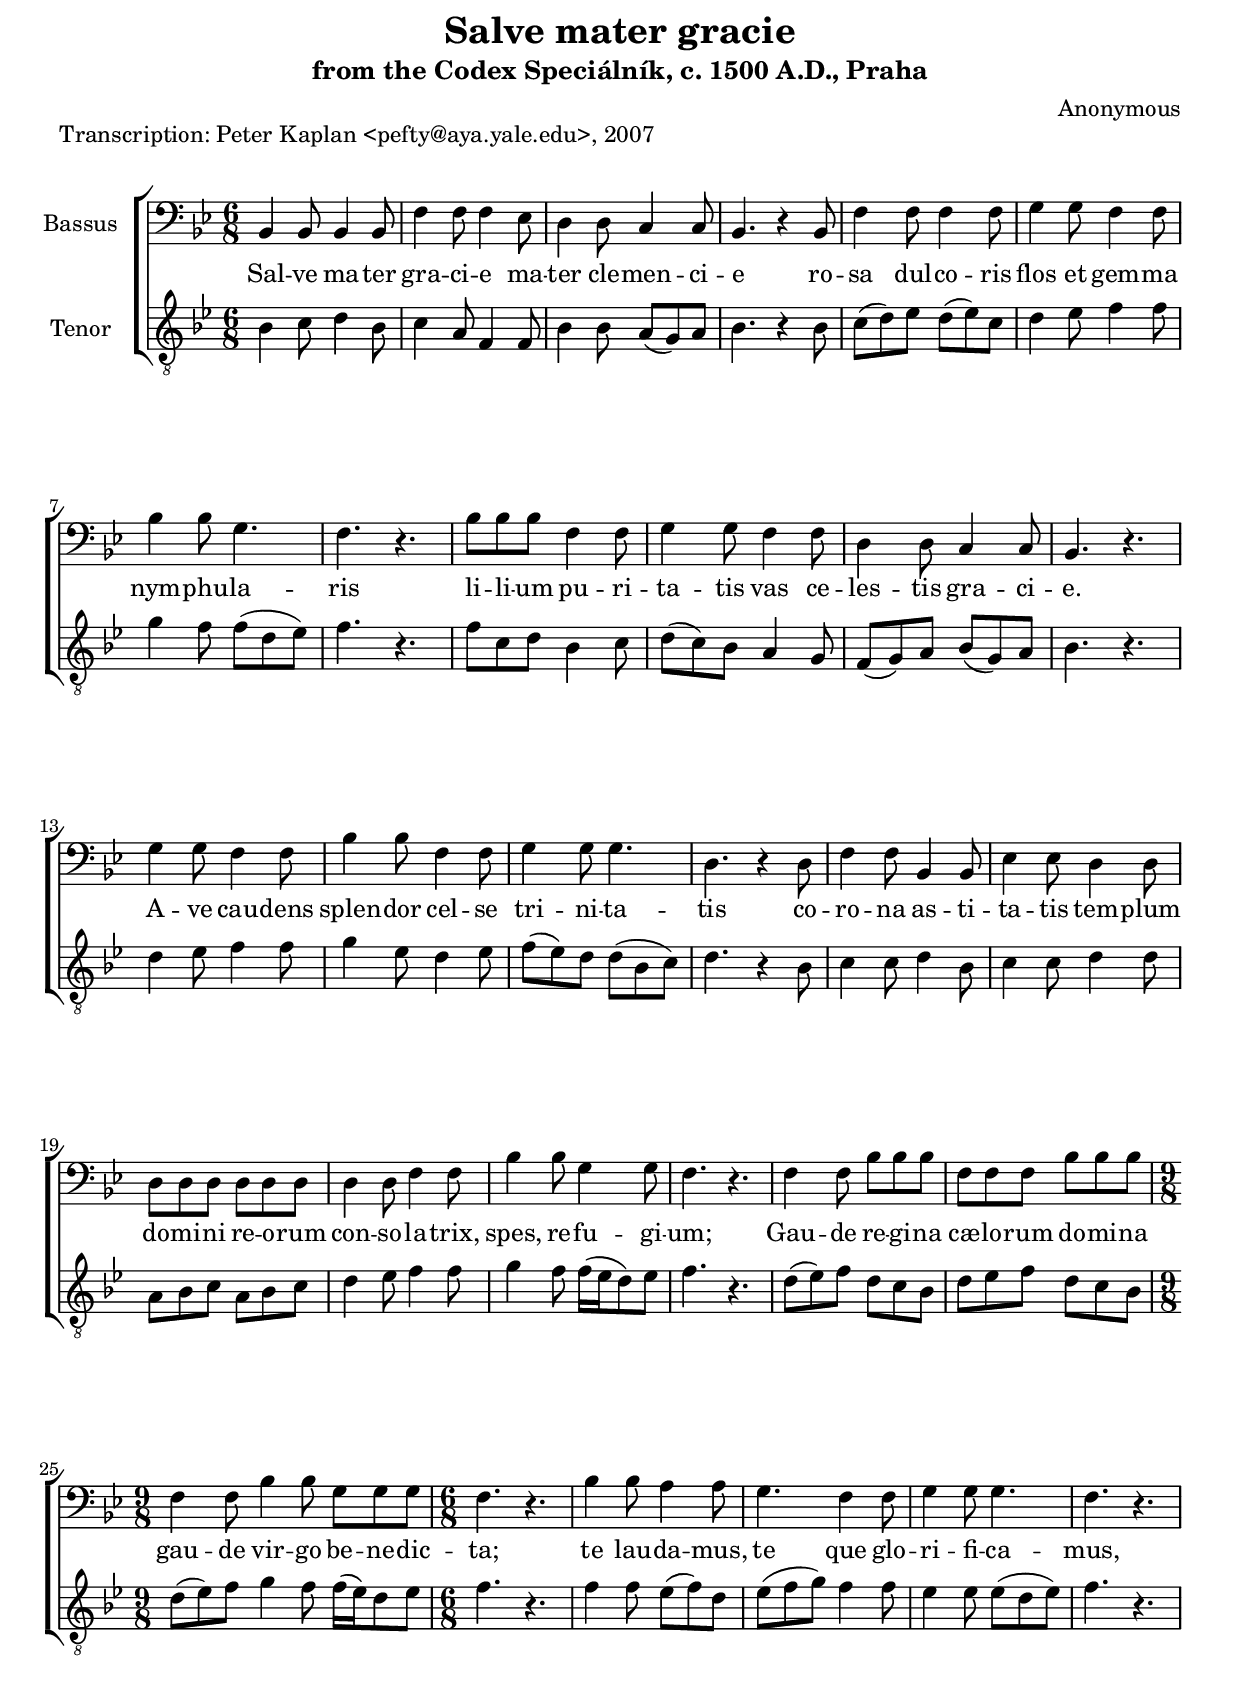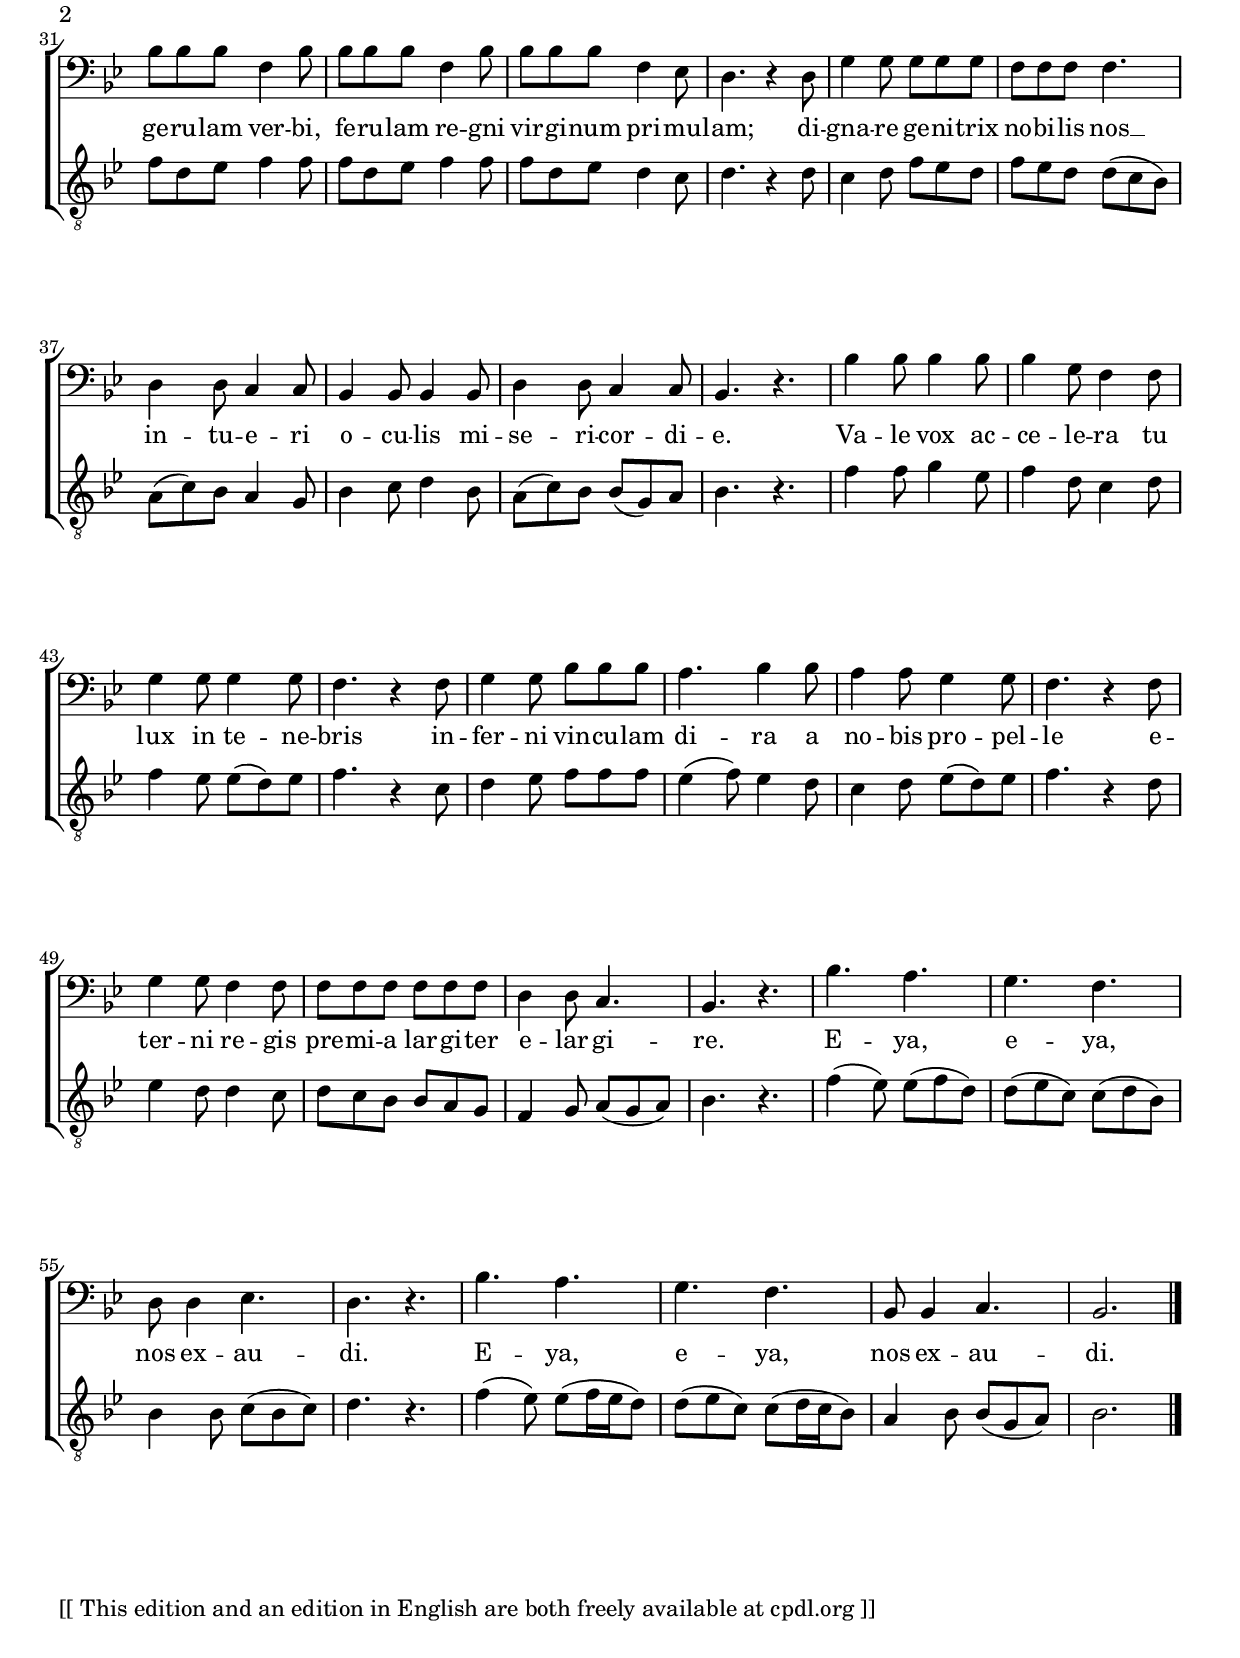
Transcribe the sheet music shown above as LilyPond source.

     \version "2.10.10"
\paper {
between-system-space = 2.5\cm
  between-system-padding = #11
  ragged-bottom=##f
  ragged-last-bottom=##f
  bottom-margin = 1.5\cm
  top-margin = 0.1\cm
  systemSeparatorMarkup = ""

}

\header {
    title = "Salve mater gracie"
    subtitle = "from the Codex Speciálník, c. 1500 A.D., Praha"
    composer = "Anonymous"
    date = "c. 1500 A.D."
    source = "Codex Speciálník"
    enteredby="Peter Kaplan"
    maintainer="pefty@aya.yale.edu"
    piece ="Transcription: Peter Kaplan <pefty@aya.yale.edu>, 2007"
    texidoc = "Any modern transcription of Early music suffers from some necessary flaws.  But in this case additional errors may have crept in in my dictation of this piece from the Hilliard Ensemble recording (1995) thereof.  Please forgive these errors, as I had no source against which to check my work.  If errors are found, please notify me so that I can submit a corrected version.

Translation of text:
Hail, Mother of grace,
   Mother of clemency,
   rose of sweetness,
   flower and gem of womankind,
   a lily of purity,
   a surety of heavenly grace.
Hail, shining splendor of the celestial Trinity,
   a crown of chastity,
   a temple of the L-rd of sinners,
   a consoler, hope, refuge;
Praise the Queen, Lady of the Heavens,
   praise the blessed Virgin;
   we praise you, you whom we glorify,
   bearer of the word, ornament of the kingdow,
   first Virgin;
   deem us worthy, noble Mother,
   to be considered with the eyes of mercy.
Be strong, hastening voice,
   you are a light in the darkness,
   the awful chains of hell
   from us propel,
   the eternal King's rewards
   distribute plentifully.
   Eya, eya -- O hear us!
"

}

     \score { 
         <<
        \new ChoirStaff 
         <<
        \new Staff = bottom <<
               {  
        \clef "F" 
        \key bes \major 
        \time 6/8
        \set Staff.midiInstrument = "synth voice"
        \set Staff.vocalName = "Bassus  "
\new Voice = "bas" { 
bes,4 bes,8 bes,4 bes,8 
f4 f8 f4 ees8
d4 d8 c4 c8
bes,4. r4 bes,8
f4 f8 f4 f8
g4 g8 f4 f8
bes4 bes8 g4.
f4. r
bes8 bes bes f4 f8
g4 g8 f4 f8
d4 d8 c4 c8
bes,4. r
g4 g8 f4 f8
bes4 bes8 f4 f8
g4 g8 g4.
d4. r4 d8
f4 f8 bes,4 bes,8
ees4 ees8 d4 d8
d8 d d d d d
d4 d8 f4 f8
bes4 bes8 g4 g8
f4. r
f4 f8 bes bes bes
f8 f f bes bes bes
\time 9/8
f4 f8 bes4 bes8 g g g
\time 6/8
f4. r
bes4 bes8 a4 a8
g4. f4 f8
g4 g8 g4.
f4. r
bes8 bes bes f4 bes8
bes8 bes bes f4 bes8
bes8 bes bes f4 ees8
d4. r4 d8
g4 g8 g g g
f8 f f f4.
d4 d8 c4 c8
bes,4 bes,8 bes,4 bes,8 
d4 d8 c4 c8
bes,4. r
bes4 bes8 bes4 bes8
bes4 g8 f4 f8
g4 g8 g4 g8
f4. r4 f8
g4 g8 bes bes bes
a4. bes4 bes8
a4 a8 g4 g8 
f4. r4 f8
g4 g8 f4 f8
f8 f f f f f
d4 d8 c4.
bes,4. r
bes4. a
g4. f
d8 d4 ees4.
d4. r
bes4. a
g4. f
bes,8 bes,4 c4.
bes,2.
\bar "|."
 }
}
>>

\new Lyrics 
\lyricsto "bas"
{
Sal -- ve ma -- ter
gra -- ci -- e ma --
ter cle -- men -- ci -- 
e ro --
sa dul -- co -- ris
flos et gem -- ma
nym -- phu -- la -- 
ris
li -- li -- um pu -- ri --
ta -- tis vas ce -- 
les -- tis gra -- ci --
e.
A -- ve cau -- dens
splen -- dor cel -- se
tri -- ni -- ta --
tis co --
ro -- na as -- ti --
ta -- tis tem -- plum
do -- mi -- ni re -- o -- rum
con -- so -- la -- trix,
spes, re -- fu -- gi --
um;
Gau -- de re -- gi -- na
cæ -- lo -- rum do -- mi -- na
gau -- de vir -- go
be -- ne -- dic -- ta;
te lau -- da -- mus,
te que glo --
ri -- fi -- ca -- 
mus,
ge -- ru -- lam ver -- bi,
fe -- ru -- lam re -- gni
vir -- gi -- num pri -- mu --
lam; di -- 
gna -- re ge -- ni -- trix
no -- bi -- lis nos __
in -- tu -- e -- ri
o -- cu -- lis mi --
se -- ri -- cor -- di --
e.
Va -- le vox ac --
ce -- le -- ra tu
lux in te -- ne -- 
bris in -- 
fer -- ni vin -- cu -- lam
di -- ra a
no -- bis pro -- pel --
le e --
ter -- ni re -- gis
pre -- mi -- a lar -- gi -- ter
e -- lar -- gi -- 
re.
E -- ya,
e -- ya,
nos ex -- au --
di.
E -- ya,
e -- ya,
nos ex -- au --
di. 
} 

        \new Staff = top <<
               {  
        \clef "G_8" 
        \key bes \major 
        \time 6/8 
        \set Staff.midiInstrument = "synth voice"
        \set Staff.vocalName = "Tenor  "
\new Voice = "ten" { 
bes4 c'8 d'4 bes8
c'4 a8 f4 f8
bes4 bes8 a( g) a
bes4. r4 bes8
c'8( d') ees' d'(ees') c'
d'4 ees'8 f'4 f'8 
g'4 f'8 f'( d' ees')
f'4. r
f'8 c' d' bes4 c'8
d'8( c') bes a4 g8
f8( g) a bes( g) a
bes4. r
d'4 ees'8 f'4 f'8
g'4 ees'8 d'4 ees'8
f'8( ees') d' d'( bes c')
d'4. r4 bes8
c'4 c'8 d'4 bes8
c'4 c'8 d'4 d'8
a8 bes c' a bes c'
d'4 ees'8 f'4 f'8
g'4 f'8 f'16( ees' d'8) ees'8
f'4. r
d'8( ees') f' d' c' bes
d'8 ees' f' d' c' bes
\time 9/8
d'8( ees') f' g'4 f'8 f'16( ees') d'8 ees' 
\time 6/8
f'4. r
f'4 f'8 ees'( f') d'
ees'8( f' g') f'4 f'8
ees'4 ees'8 ees'( d' ees')
f'4. r4.
f'8 d' ees' f'4 f'8
f'8 d' ees' f'4 f'8
f'8 d' ees' d'4 c'8 
d'4. r4 d'8
c'4 d'8 f' ees' d'
f'8 ees' d' d'( c' bes)
a8( c') bes a4 g8
bes4 c'8 d'4 bes8
a8( c') bes bes( g) a
bes4. r 
f'4 f'8 g'4 ees'8
f'4 d'8 c'4 d'8
f'4 ees'8 ees'( d') ees'
f'4. r4 c'8
d'4 ees'8 f'8 f' f'
ees'4( f'8) ees'4 d'8
c'4 d'8 ees'8( d') ees'
f'4. r4 d'8
ees'4 d'8 d'4 c'8
d'8 c' bes bes a g
f4 g8 a( g a) 
bes4. r
f'4( ees'8) ees'( f' d')
d'8( ees' c') c'( d' bes)
bes4 bes8 c'( bes c')
d'4. r
f'4( ees'8) ees'( f'16 ees' d'8)
d'8( ees' c') c'( d'16 c' bes8)
a4 bes8 bes( g a)
bes2.
\bar "|."
  
 }
}
  >>
 >>
>>
     }
\markup{\column{ \line{[[ This edition and an edition in English are both freely available at cpdl.org ]]}} 
} 

